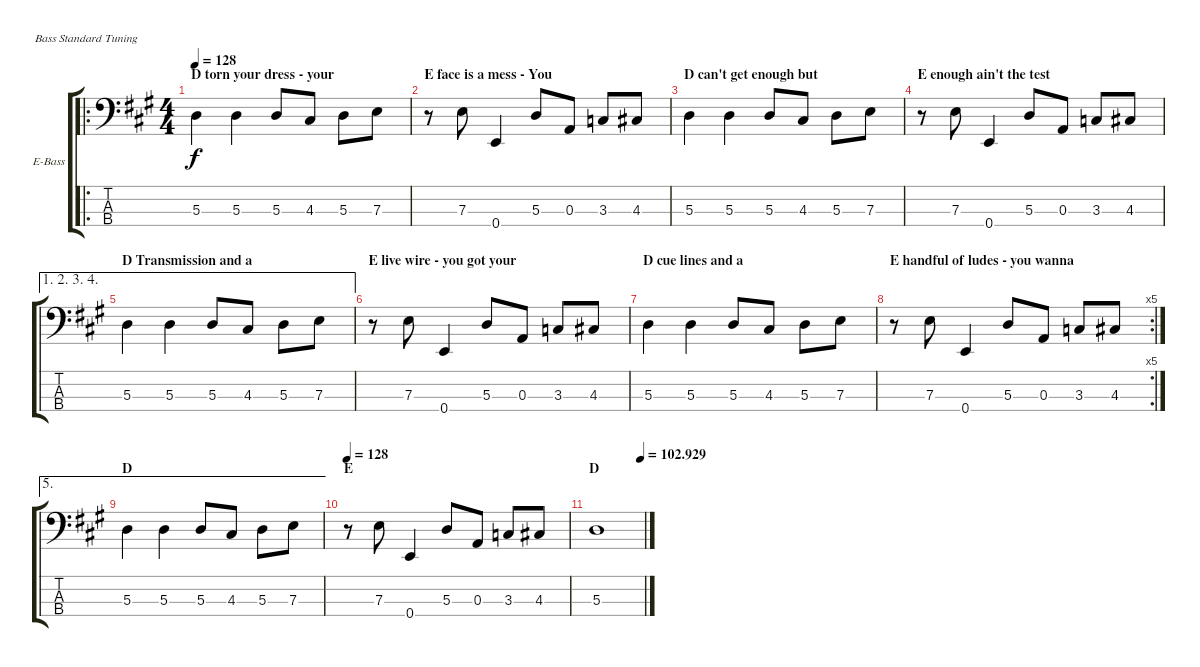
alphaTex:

\bracketExtendMode groupsimilarinstruments
\firstSystemTrackNameOrientation horizontal
\otherSystemsTrackNameOrientation horizontal
\track ("Electric Bass" "E-Bass") {instrument electricbassfinger}
\staff {score tabs}
\tuning (G2 D2 A1 E1)
\ro
\ts (4 4)
\section ("" "D torn your dress - your")
\tempo 128
\clef f4
\ks a
5.3.4{dy f} 5.3.4 5.3.8 4.3.8 5.3.8 7.3.8 |
\section ("" "E face is a mess - You")
r.8 7.3.8 0.4.4 5.3.8 0.3.8 3.3.8 4.3.8 |
\section ("" "D can't get enough but ")
5.3.4 5.3.4 5.3.8 4.3.8 5.3.8 7.3.8 |
\section ("" "E enough ain't the test")
r.8 7.3.8 0.4.4 5.3.8 0.3.8 3.3.8 4.3.8 |
\ae (1 2 3 4)
\section ("" "D Transmission and a")
5.3.4 5.3.4 5.3.8 4.3.8 5.3.8 7.3.8 |
\section ("" "E live wire - you got your")
r.8 7.3.8 0.4.4 5.3.8 0.3.8 3.3.8 4.3.8 |
\section ("" "D cue lines and a")
5.3.4 5.3.4 5.3.8 4.3.8 5.3.8 7.3.8 |
\rc 5
\section ("" "E handful of ludes - you wanna")
r.8 7.3.8 0.4.4 5.3.8 0.3.8 3.3.8 4.3.8 |
\ae 5
\section ("" "D")
5.3.4 5.3.4 5.3.8 4.3.8 5.3.8 7.3.8 |
\section ("" "E")
\tempo 128
r.8 7.3.8 0.4.4 5.3.8 0.3.8 3.3.8 4.3.8 |
\section ("" "D")
\tempo (102.929 0.93125)
5.3.1
